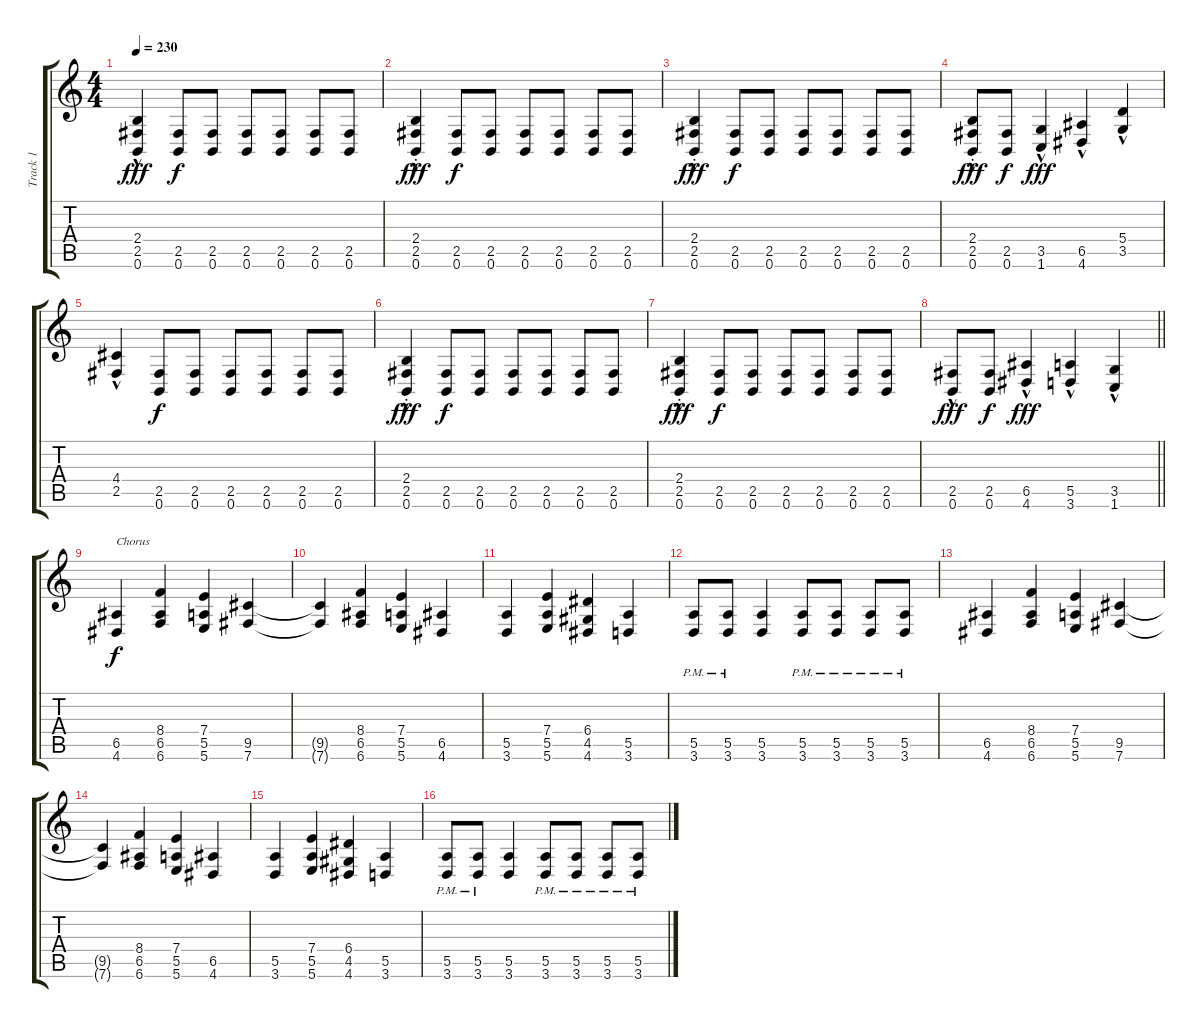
\track ("Track 1" "Track 1") {instrument distortionguitar}
\staff {score tabs}
\tuning (B3 Gb3 D3 A2 E2 B1) {hide}
\ts (4 4)
\tempo 230
\clef g2
\ks c
(2.4 2.5{hac} 0.6{hac}).4{dy fff} (2.5 0.6).8{dy f} (2.5 0.6).8 (2.5 0.6).8 (2.5 0.6).8 (2.5 0.6).8 (2.5 0.6).8 |
(2.4{st} 2.5{hac st} 0.6{hac st}).4{dy fff} (2.5 0.6).8{dy f} (2.5 0.6).8 (2.5 0.6).8 (2.5 0.6).8 (2.5 0.6).8 (2.5 0.6).8 |
(2.4{st} 2.5{hac st} 0.6{hac st}).4{dy fff} (2.5 0.6).8{dy f} (2.5 0.6).8 (2.5 0.6).8 (2.5 0.6).8 (2.5 0.6).8 (2.5 0.6).8 |
(2.4{st} 2.5{hac} 0.6{hac}).8{dy fff} (2.5 0.6).8{dy f} (3.5{hac} 1.6{hac}).4{dy fff} (6.5{hac} 4.6{hac}).4 (5.4{hac} 3.5{hac}).4 |
(4.4{hac} 2.5{hac}).4 (2.5 0.6).8{dy f} (2.5 0.6).8 (2.5 0.6).8 (2.5 0.6).8 (2.5 0.6).8 (2.5 0.6).8 |
(2.4{st} 2.5{hac st} 0.6{hac st}).4{dy fff} (2.5 0.6).8{dy f} (2.5 0.6).8 (2.5 0.6).8 (2.5 0.6).8 (2.5 0.6).8 (2.5 0.6).8 |
(2.4{st} 2.5{hac st} 0.6{hac st}).4{dy fff} (2.5 0.6).8{dy f} (2.5 0.6).8 (2.5 0.6).8 (2.5 0.6).8 (2.5 0.6).8 (2.5 0.6).8 |
\barLineRight lightlight
(2.5{hac} 0.6{hac}).8{dy fff} (2.5 0.6).8{dy f} (6.5{hac} 4.6{hac}).4{dy fff} (5.5{hac} 3.6{hac}).4 (3.5{hac} 1.6{hac}).4 |
(6.5 4.6).4{txt "Chorus" dy f} (8.4 6.5 6.6).4 (7.4 5.5 5.6).4 (9.5 7.6).4 |
(9.5{t} 7.6{t}).4 (8.4 6.5 6.6).4 (7.4 5.5 5.6).4 (6.5 4.6).4 |
(5.5 3.6).4 (7.4 5.5 5.6).4 (6.4 4.5 4.6).4 (5.5 3.6).4 |
(5.5{pm} 3.6{pm}).8 (5.5{pm} 3.6{pm}).8 (5.5 3.6).4 (5.5{pm} 3.6{pm}).8 (5.5{pm} 3.6{pm}).8 (5.5{pm} 3.6{pm}).8 (5.5{pm} 3.6{pm}).8 |
(6.5 4.6).4 (8.4 6.5 6.6).4 (7.4 5.5 5.6).4 (9.5 7.6).4 |
(9.5{t} 7.6{t}).4 (8.4 6.5 6.6).4 (7.4 5.5 5.6).4 (6.5 4.6).4 |
(5.5 3.6).4 (7.4 5.5 5.6).4 (6.4 4.5 4.6).4 (5.5 3.6).4 |
(5.5{pm} 3.6{pm}).8 (5.5{pm} 3.6{pm}).8 (5.5 3.6).4 (5.5{pm} 3.6{pm}).8 (5.5{pm} 3.6{pm}).8 (5.5{pm} 3.6{pm}).8 (5.5{pm} 3.6{pm}).8
